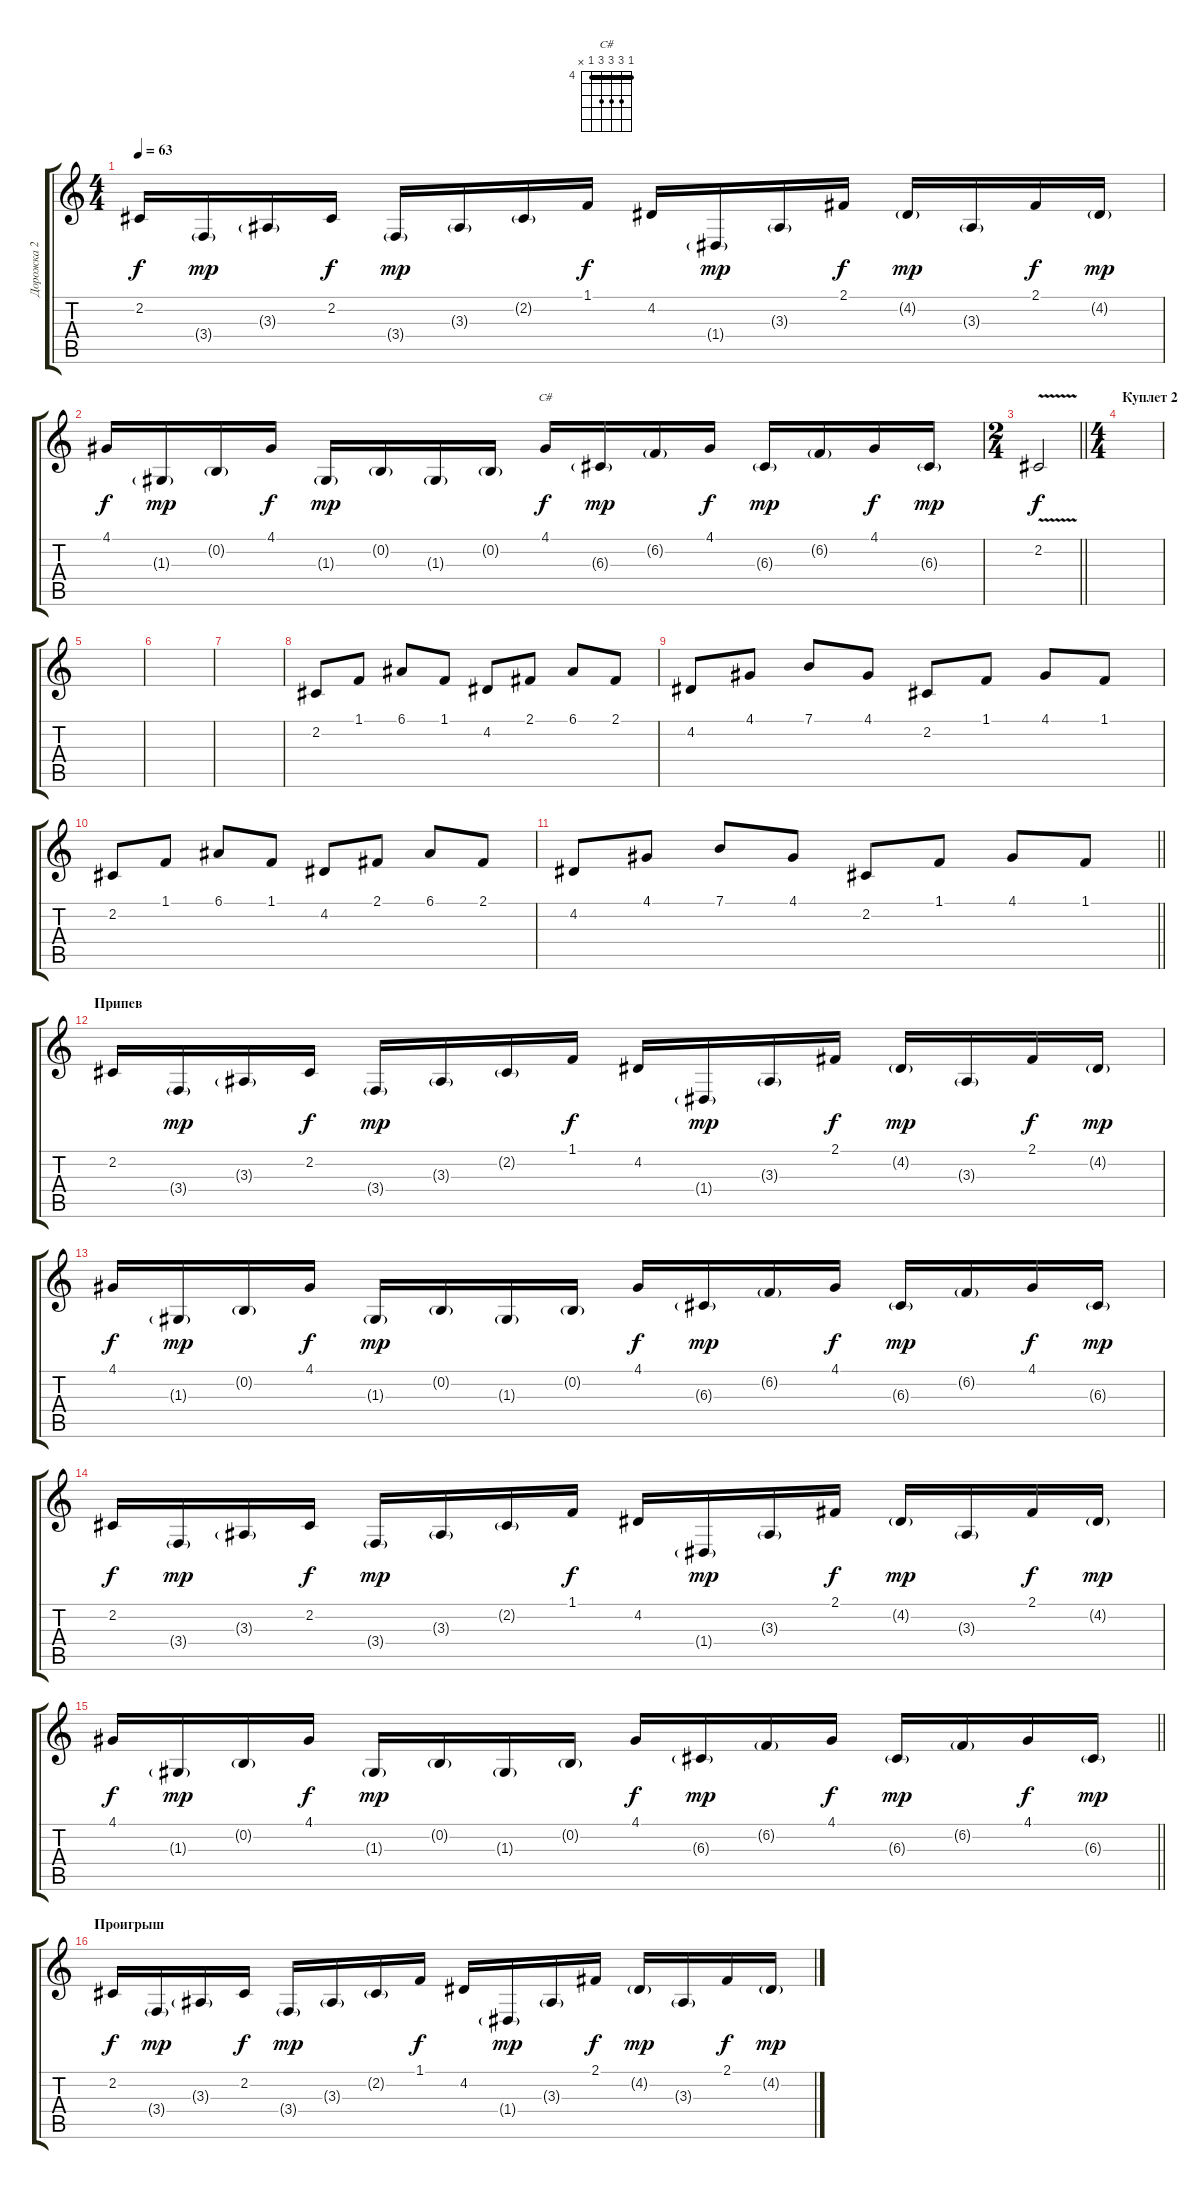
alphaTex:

\track ("Дорожка 2" "Дорожка 2") {instrument fx5brightness}
\staff {score tabs}
\tuning (E4 B3 G3 D3 A2 E2) {hide}
\chord ("C#" 4 6 6 6 4 x) {firstfret 4 barre 4}
\ts (4 4)
\tempo 63
\clef g2
\ks c
2.2.16{dy f} 3.4{g}.16{dy mp} 3.3{g}.16 2.2.16{dy f} 3.4{g}.16{dy mp} 3.3{g}.16 2.2{g}.16 1.1.16{dy f} 4.2.16 1.4{g}.16{dy mp} 3.3{g}.16 2.1.16{dy f} 4.2{g}.16{dy mp} 3.3{g}.16 2.1.16{dy f} 4.2{g}.16{dy mp} |
4.1.16{dy f} 1.3{g}.16{dy mp} 0.2{g}.16 4.1.16{dy f} 1.3{g}.16{dy mp} 0.2{g}.16 1.3{g}.16 0.2{g}.16 4.1.16{ch "C#" dy f} 6.3{g}.16{dy mp} 6.2{g}.16 4.1.16{dy f} 6.3{g}.16{dy mp} 6.2{g}.16 4.1.16{dy f} 6.3{g}.16{dy mp} |
\ts (2 4)
\barLineRight lightlight
2.2{v}.2{dy f} |
\ts (4 4)
\section ("" "Куплет 2")
|
|
|
|
2.2.8{volume 9} 1.1.8 6.1.8 1.1.8 4.2.8 2.1.8 6.1.8 2.1.8 |
4.2.8 4.1.8 7.1.8 4.1.8 2.2.8 1.1.8 4.1.8 1.1.8 |
2.2.8{volume 7} 1.1.8 6.1.8 1.1.8 4.2.8 2.1.8 6.1.8 2.1.8 |
\barLineRight lightlight
4.2.8 4.1.8 7.1.8 4.1.8 2.2.8 1.1.8 4.1.8 1.1.8 |
\section ("" "Припев")
2.2.16{volume 10} 3.4{g}.16{dy mp} 3.3{g}.16 2.2.16{dy f} 3.4{g}.16{dy mp} 3.3{g}.16 2.2{g}.16 1.1.16{dy f} 4.2.16 1.4{g}.16{dy mp} 3.3{g}.16 2.1.16{dy f} 4.2{g}.16{dy mp} 3.3{g}.16 2.1.16{dy f} 4.2{g}.16{dy mp} |
4.1.16{dy f} 1.3{g}.16{dy mp} 0.2{g}.16 4.1.16{dy f} 1.3{g}.16{dy mp} 0.2{g}.16 1.3{g}.16 0.2{g}.16 4.1.16{dy f} 6.3{g}.16{dy mp} 6.2{g}.16 4.1.16{dy f} 6.3{g}.16{dy mp} 6.2{g}.16 4.1.16{dy f} 6.3{g}.16{dy mp} |
2.2.16{dy f} 3.4{g}.16{dy mp} 3.3{g}.16 2.2.16{dy f} 3.4{g}.16{dy mp} 3.3{g}.16 2.2{g}.16 1.1.16{dy f} 4.2.16 1.4{g}.16{dy mp} 3.3{g}.16 2.1.16{dy f} 4.2{g}.16{dy mp} 3.3{g}.16 2.1.16{dy f} 4.2{g}.16{dy mp} |
\barLineRight lightlight
4.1.16{dy f} 1.3{g}.16{dy mp} 0.2{g}.16 4.1.16{dy f} 1.3{g}.16{dy mp} 0.2{g}.16 1.3{g}.16 0.2{g}.16 4.1.16{dy f} 6.3{g}.16{dy mp} 6.2{g}.16 4.1.16{dy f} 6.3{g}.16{dy mp} 6.2{g}.16 4.1.16{dy f} 6.3{g}.16{dy mp} |
\section ("" "Проигрыш")
2.2.16{dy f volume 10} 3.4{g}.16{dy mp} 3.3{g}.16 2.2.16{dy f} 3.4{g}.16{dy mp} 3.3{g}.16 2.2{g}.16 1.1.16{dy f} 4.2.16 1.4{g}.16{dy mp} 3.3{g}.16 2.1.16{dy f} 4.2{g}.16{dy mp} 3.3{g}.16 2.1.16{dy f} 4.2{g}.16{dy mp}
